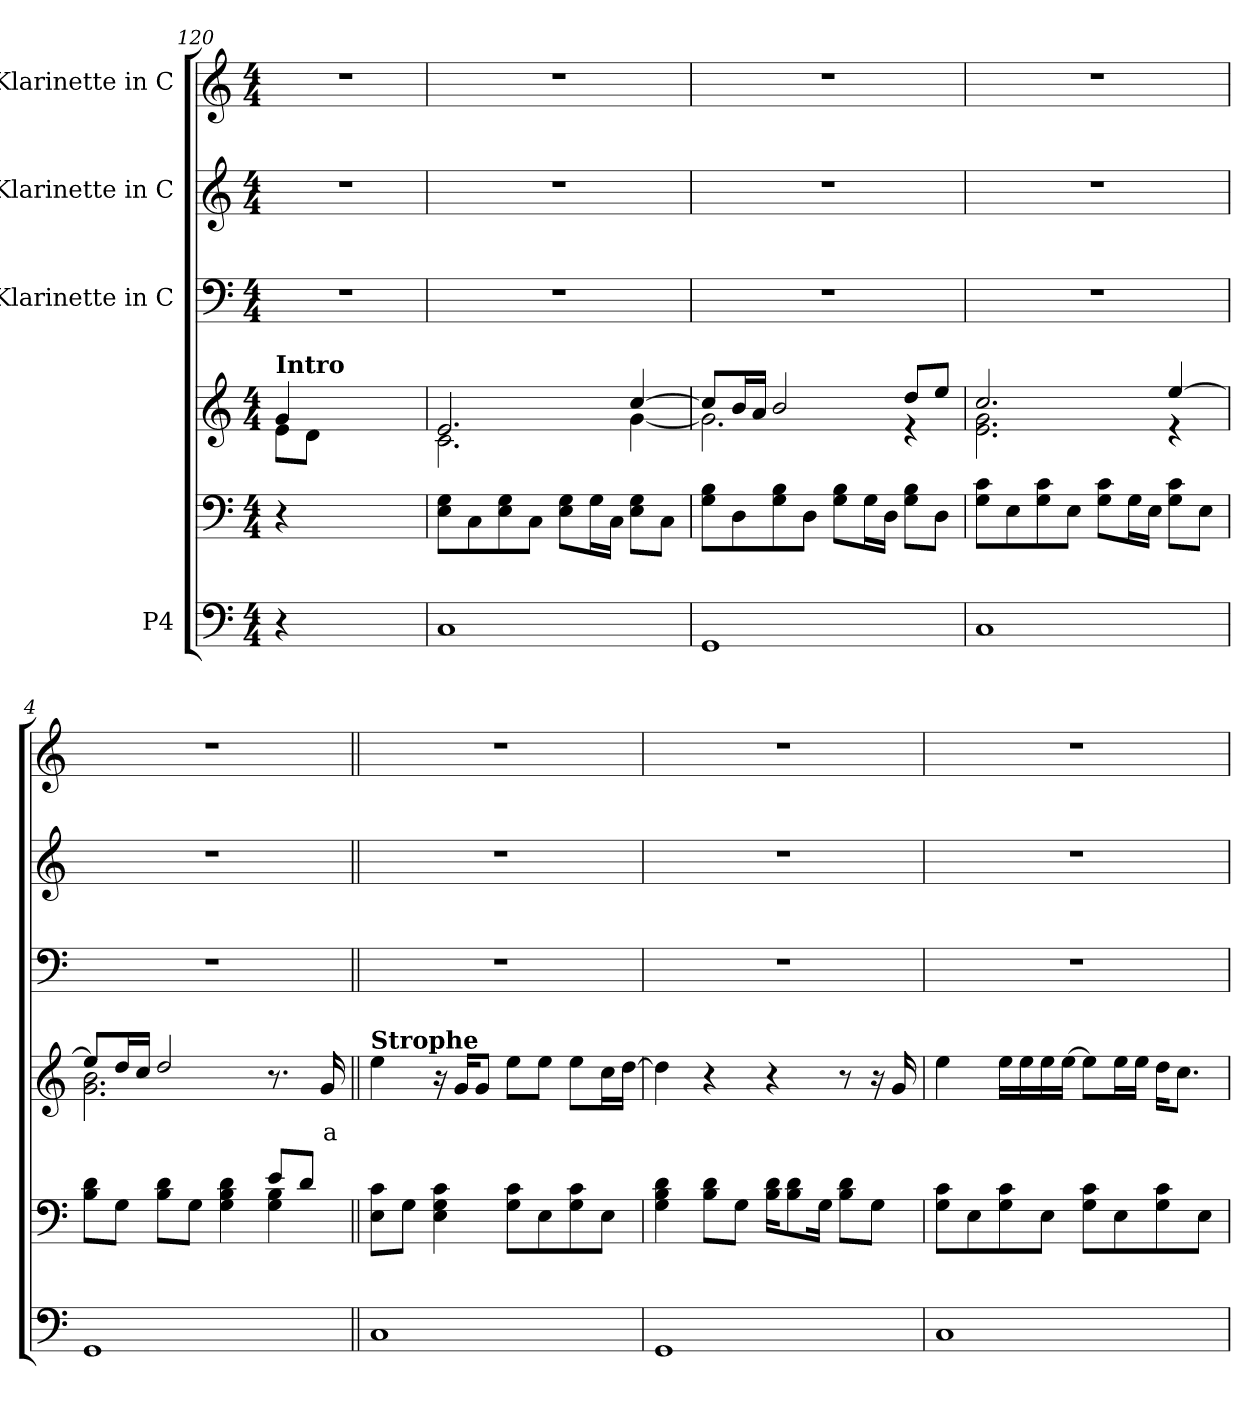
**kern	**kern	**kern	**text	**kern	**kern	**kern
*part4	*part4	*part4	*part4	*part3	*part2	*part1
*staff6	*staff5	*staff4	*staff4	*staff3	*staff2	*staff1
*I"P4	*	*	*	*I"Klarinette in C	*I"Klarinette in C	*I"Klarinette in C
!!LO:PB:g=z
*clefF4	*clefF4	*clefG2	*	*clefF4	*clefG2	*clefG2
*k[]	*k[]	*k[]	*	*k[]	*k[]	*k[]
*C:	*C:	*C:	*	*C:	*C:	*C:
*M4/4	*M4/4	*M4/4	*	*M4/4	*M4/4	*M4/4
*MM63	*MM63	*MM63	*	*MM63	*MM63	*MM63
=120	=120	=120	=120	=120	=120	=120
*	*	*^	*	*	*	*
!	!	!LO:TX:a:B:t=Intro	!	!	!	!	!
!	!	!	!	!	!LO:N:vis=1	!LO:N:vis=1	!LO:N:vis=1
4r	4r	4gi/	8ei\L	.	1r	1r	1r
.	.	.	8di\J	.	.	.	.
2.ryy	2.ryy	2.ryy	2.ryy	.	.	.	.
=1	=1	=1	=1	=1	=1	=1	=1
1Ci	8Ei\ 8GiL	2.ei/	2.ci\	.	1r	1r	1r
.	8Ci\	.	.	.	.	.	.
.	8Ei\ 8Gi	.	.	.	.	.	.
.	8Ci\J	.	.	.	.	.	.
.	8Ei\ 8GiL	.	.	.	.	.	.
.	16Gi\L	.	.	.	.	.	.
.	16Ci\JJ	.	.	.	.	.	.
.	8Ei\ 8GiL	[4cci/	[4gi\	.	.	.	.
.	8Ci\J	.	.	.	.	.	.
=2	=2	=2	=2	=2	=2	=2	=2
1GGi	8Gi\ 8BiL	8cci/L]	2.gi\]	.	1r	1r	1r
.	8Di\	16bi/L	.	.	.	.	.
.	.	16ai/JJ	.	.	.	.	.
.	8Gi\ 8Bi	2bi/	.	.	.	.	.
.	8Di\J	.	.	.	.	.	.
.	8Gi\ 8BiL	.	.	.	.	.	.
.	16Gi\L	.	.	.	.	.	.
.	16Di\JJ	.	.	.	.	.	.
.	8Gi\ 8BiL	8ddi/L	4r	.	.	.	.
.	8Di\J	8eei/J	.	.	.	.	.
=3	=3	=3	=3	=3	=3	=3	=3
1Ci	8Gi\ 8ciL	2.cci/	2.ei\ 2.gi	.	1r	1r	1r
.	8Ei\	.	.	.	.	.	.
.	8Gi\ 8ci	.	.	.	.	.	.
.	8Ei\J	.	.	.	.	.	.
.	8Gi\ 8ciL	.	.	.	.	.	.
.	16Gi\L	.	.	.	.	.	.
.	16Ei\JJ	.	.	.	.	.	.
.	8Gi\ 8ciL	[4eei/	4r	.	.	.	.
.	8Ei\J	.	.	.	.	.	.
=4	=4	=4	=4	=4	=4	=4	=4
*	*^	*	*	*	*	*	*
1GGi	8Bi\ 8diL	2ryy	8eei/L]	2.gi\ 2.bi	.	1r	1r	1r
.	8Gi\J	.	16ddi/L	.	.	.	.	.
.	.	.	16cci/JJ	.	.	.	.	.
.	8Bi\ 8diL	.	2ddi/	.	.	.	.	.
.	8Gi\J	.	.	.	.	.	.	.
.	4Gi\ 4Bi 4di	4ryy	.	.	.	.	.	.
.	8ei/L	4Gi\ 4Bi	8.r	4ryy	.	.	.	.
.	8di/J	.	.	.	.	.	.	.
!	!	!	!	!	!LO:LY:b:color=#000000	!	!	!
.	.	.	16gi/	.	a	.	.	.
*	*v	*v	*	*	*	*	*	*
*	*	*v	*v	*	*	*	*
!!LO:LB:g=z
=5||	=5||	=5||	=5||	=5||	=5||	=5||
!	!	!LO:TX:a:B:t=Strophe	!	!	!	!
1Ci	8Ei\ 8ciL	4eei\	.	1r	1r	1r
.	8Gi\J	.	.	.	.	.
.	4Ei\ 4Gi 4ci	16r	.	.	.	.
.	.	16gi/KL	.	.	.	.
.	.	8gi/J	.	.	.	.
.	8Gi\ 8ciL	8eei\L	.	.	.	.
.	8Ei\	8eei\J	.	.	.	.
.	8Gi\ 8ci	8eei\L	.	.	.	.
.	8Ei\J	16cci\L	.	.	.	.
.	.	[16ddi\JJ	.	.	.	.
=6	=6	=6	=6	=6	=6	=6
1GGi	4Gi\ 4Bi 4di	4ddi\]	.	1r	1r	1r
.	8Bi\ 8diL	4r	.	.	.	.
.	8Gi\J	.	.	.	.	.
.	16Bi\ 16diKL	4r	.	.	.	.
.	8Bi\ 8di	.	.	.	.	.
.	16Gi\Jk	.	.	.	.	.
.	8Bi\ 8diL	8r	.	.	.	.
.	8Gi\J	16r	.	.	.	.
.	.	16gi/	.	.	.	.
=7	=7	=7	=7	=7	=7	=7
1Ci	8Gi\ 8ciL	4eei\	.	1r	1r	1r
.	8Ei\	.	.	.	.	.
.	8Gi\ 8ci	16eei\LL	.	.	.	.
.	.	16eei\	.	.	.	.
.	8Ei\J	16eei\	.	.	.	.
.	.	[16eei\JJ	.	.	.	.
.	8Gi\ 8ciL	8eei\L]	.	.	.	.
.	8Ei\	16eei\L	.	.	.	.
.	.	16eei\JJ	.	.	.	.
.	8Gi\ 8ci	16ddi\KL	.	.	.	.
.	.	8.cci\J	.	.	.	.
.	8Ei\J	.	.	.	.	.
=	=	=	=	=	=	=
*-	*-	*-	*-	*-	*-	*-
